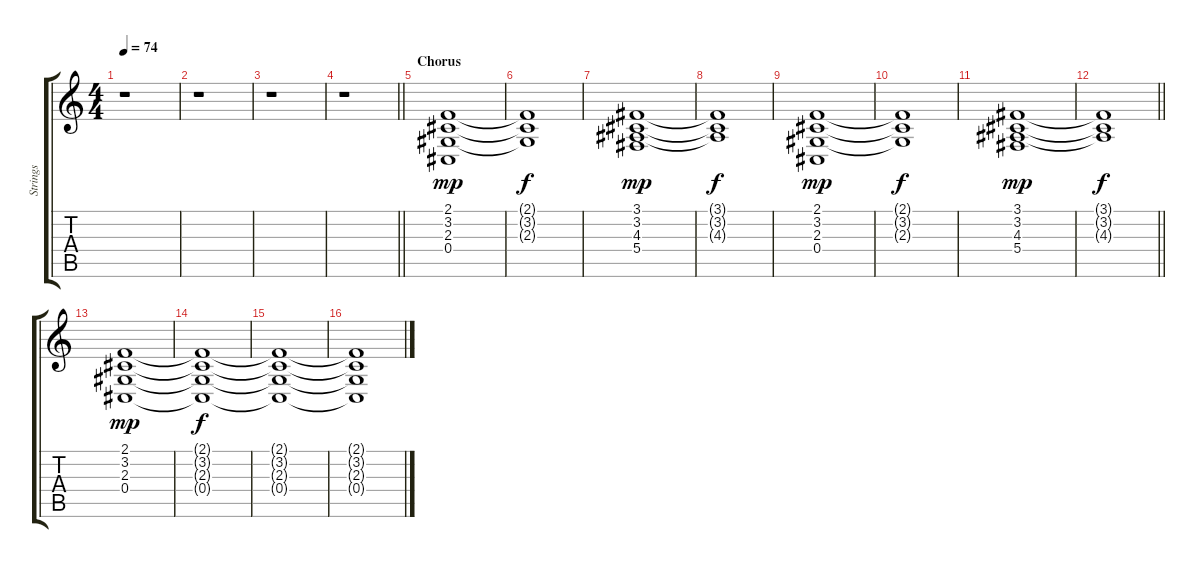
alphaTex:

\track ("Strings" "Strings") {instrument stringensemble1}
\staff {score tabs}
\tuning (Eb4 Bb3 Gb3 Db3 Ab2 Db2) {hide}
\ts (4 4)
\tempo 74
\clef g2
\ks c
r.1{dy f} |
r.1 |
r.1 |
\barLineRight lightlight
r.1 |
\section ("" "Chorus")
(2.1 3.2 2.3 0.4).1{dy mp} |
(2.1{t} 3.2{t} 2.3{t}).1{dy f} |
(3.1 3.2 4.3 5.4).1{dy mp} |
(3.1{t} 3.2{t} 4.3{t}).1{dy f} |
(2.1 3.2 2.3 0.4).1{dy mp} |
(2.1{t} 3.2{t} 2.3{t}).1{dy f} |
(3.1 3.2 4.3 5.4).1{dy mp} |
\barLineRight lightlight
(3.1{t} 3.2{t} 4.3{t}).1{dy f} |
(2.1 3.2 2.3 0.4).1{dy mp volume 0} |
(2.1{t} 3.2{t} 2.3{t} 0.4{t}).1{dy f} |
(2.1{t} 3.2{t} 2.3{t} 0.4{t}).1 |
(2.1{t} 3.2{t} 2.3{t} 0.4{t}).1
